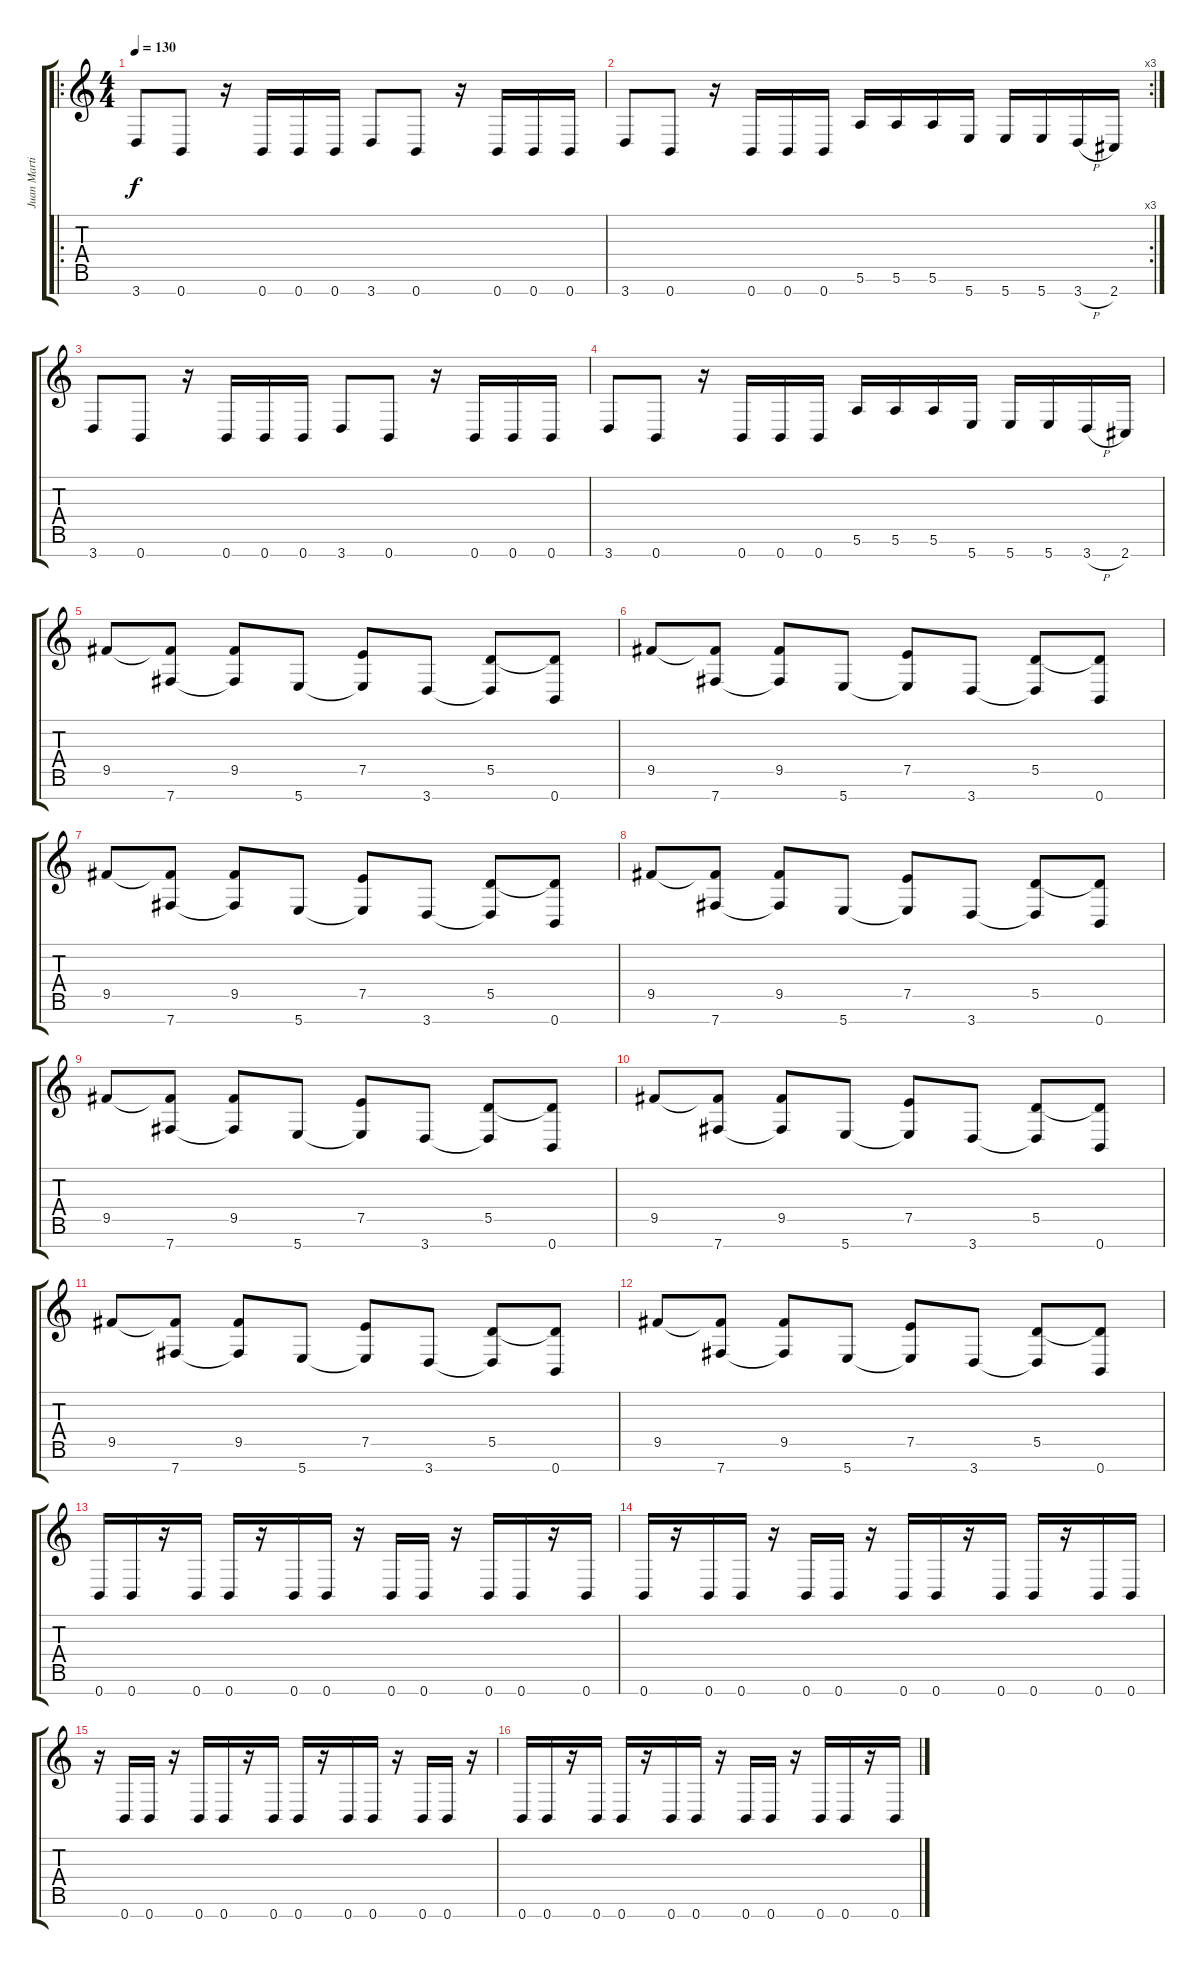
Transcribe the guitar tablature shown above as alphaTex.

\track ("Juan Martin" "Juan Marti") {instrument distortionguitar}
\staff {score tabs}
\tuning (E4 B3 G3 D3 A2 E2 B1) {hide}
\ro
\ts (4 4)
\tempo 130
\clef g2
\ks c
3.7.8{dy f} 0.7.8 r.16 0.7.16 0.7.16 0.7.16 3.7.8 0.7.8 r.16 0.7.16 0.7.16 0.7.16 |
\rc 3
3.7.8 0.7.8 r.16 0.7.16 0.7.16 0.7.16 5.6.16 5.6.16 5.6.16 5.7.16 5.7.16 5.7.16 3.7{h}.16 2.7.16 |
3.7.8 0.7.8 r.16 0.7.16 0.7.16 0.7.16 3.7.8 0.7.8 r.16 0.7.16 0.7.16 0.7.16 |
3.7.8 0.7.8 r.16 0.7.16 0.7.16 0.7.16 5.6.16 5.6.16 5.6.16 5.7.16 5.7.16 5.7.16 3.7{h}.16 2.7.16 |
9.5.8 (9.5{t} 7.7).8 (9.5 7.7{t}).8 5.7.8 (7.5 5.7{t}).8 3.7.8 (5.5 3.7{t}).8 (5.5{t} 0.7).8 |
9.5.8 (9.5{t} 7.7).8 (9.5 7.7{t}).8 5.7.8 (7.5 5.7{t}).8 3.7.8 (5.5 3.7{t}).8 (5.5{t} 0.7).8 |
9.5.8 (9.5{t} 7.7).8 (9.5 7.7{t}).8 5.7.8 (7.5 5.7{t}).8 3.7.8 (5.5 3.7{t}).8 (5.5{t} 0.7).8 |
9.5.8 (9.5{t} 7.7).8 (9.5 7.7{t}).8 5.7.8 (7.5 5.7{t}).8 3.7.8 (5.5 3.7{t}).8 (5.5{t} 0.7).8 |
9.5.8 (9.5{t} 7.7).8 (9.5 7.7{t}).8 5.7.8 (7.5 5.7{t}).8 3.7.8 (5.5 3.7{t}).8 (5.5{t} 0.7).8 |
9.5.8 (9.5{t} 7.7).8 (9.5 7.7{t}).8 5.7.8 (7.5 5.7{t}).8 3.7.8 (5.5 3.7{t}).8 (5.5{t} 0.7).8 |
9.5.8 (9.5{t} 7.7).8 (9.5 7.7{t}).8 5.7.8 (7.5 5.7{t}).8 3.7.8 (5.5 3.7{t}).8 (5.5{t} 0.7).8 |
9.5.8 (9.5{t} 7.7).8 (9.5 7.7{t}).8 5.7.8 (7.5 5.7{t}).8 3.7.8 (5.5 3.7{t}).8 (5.5{t} 0.7).8 |
0.7.16 0.7.16 r.16 0.7.16 0.7.16 r.16 0.7.16 0.7.16 r.16 0.7.16 0.7.16 r.16 0.7.16 0.7.16 r.16 0.7.16 |
0.7.16 r.16 0.7.16 0.7.16 r.16 0.7.16 0.7.16 r.16 0.7.16 0.7.16 r.16 0.7.16 0.7.16 r.16 0.7.16 0.7.16 |
r.16 0.7.16 0.7.16 r.16 0.7.16 0.7.16 r.16 0.7.16 0.7.16 r.16 0.7.16 0.7.16 r.16 0.7.16 0.7.16 r.16 |
0.7.16 0.7.16 r.16 0.7.16 0.7.16 r.16 0.7.16 0.7.16 r.16 0.7.16 0.7.16 r.16 0.7.16 0.7.16 r.16 0.7.16
